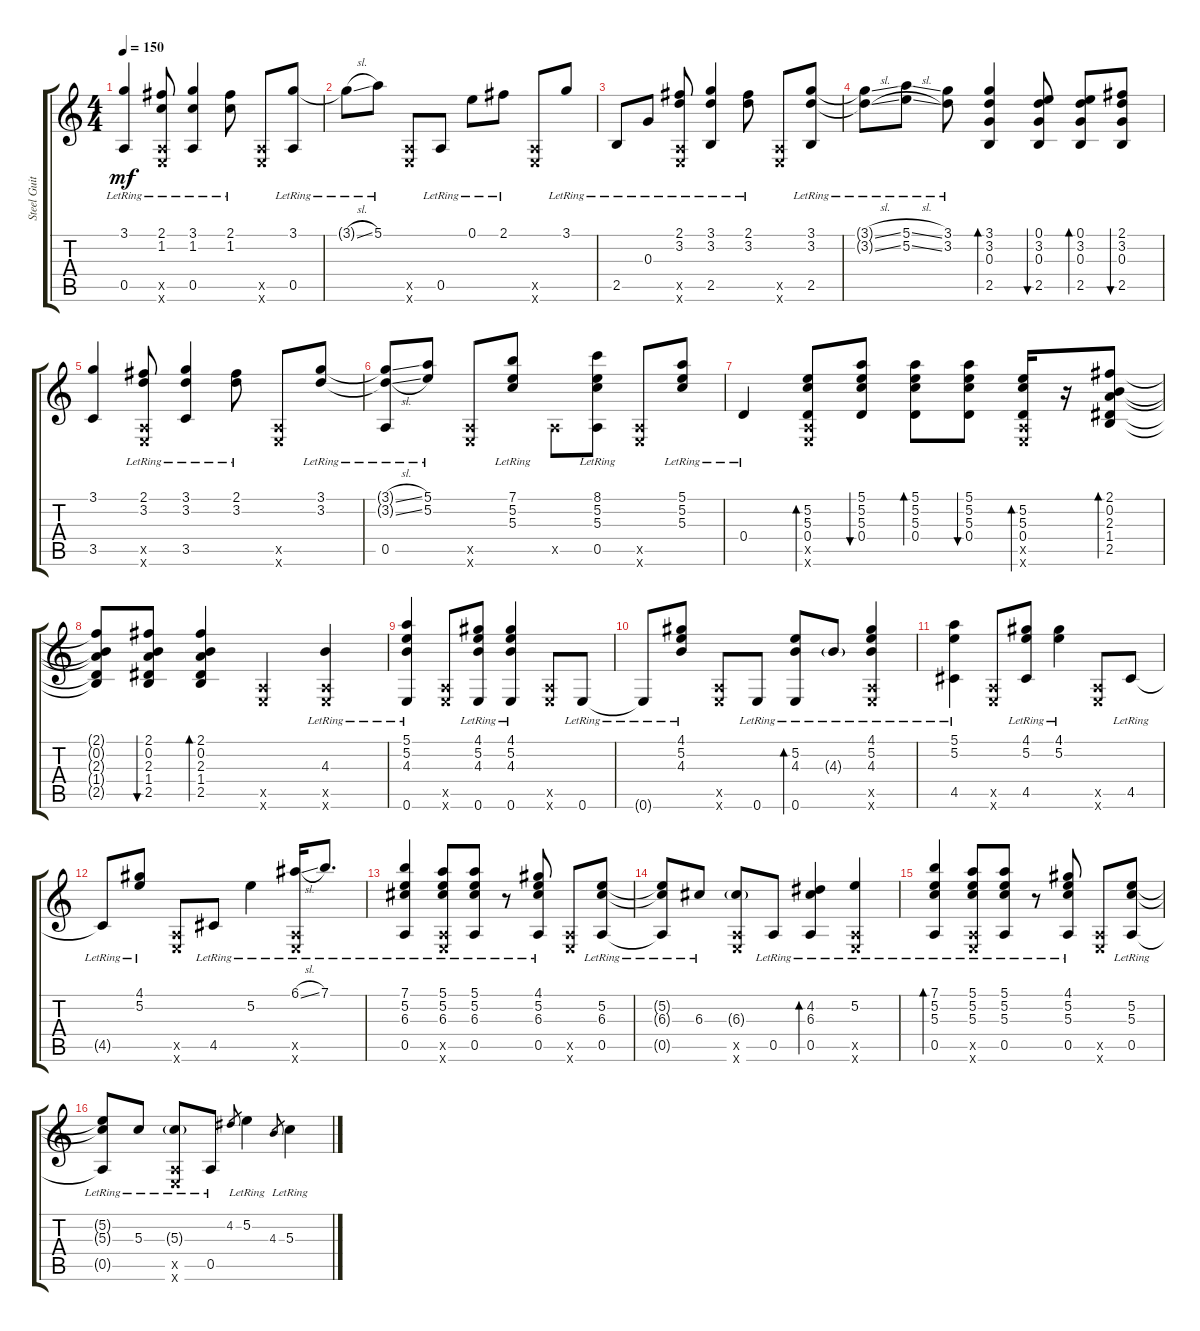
\track ("Steel Guitar" "Steel Guit") {instrument acousticguitarsteel}
\staff {score tabs}
\tuning (E4 B3 G3 D3 A2 E2) {hide}
\ts (4 4)
\tempo 150
\clef g2
\ks c
(3.1{lr} 0.5{lr}).4{dy mf} (2.1{lr} 1.2{lr} 0.5{x} 0.6{x}).8 (3.1{lr} 1.2{lr} 0.5{lr}).4 (2.1{lr} 1.2{lr}).8 (0.5{x} 0.6{x}).8 (3.1{lr} 0.5{lr}).8 |
3.1{sl lr t}.8 5.1{lr}.8 (0.5{x} 0.6{x}).8 0.5{lr}.8 0.1{lr}.8 2.1{lr}.8 (0.5{x} 0.6{x}).8 3.1{lr}.8 |
2.5{lr}.8 0.3{lr}.8 (2.1{lr} 3.2{lr} 0.5{x} 0.6{x}).8 (3.1{lr} 3.2{lr} 2.5{lr}).4 (2.1{lr} 3.2{lr}).8 (0.5{x} 0.6{x}).8 (3.1{lr} 3.2{lr} 2.5{lr}).8 |
(3.1{sl lr t} 3.2{sl lr t}).8 (5.1{sl lr} 5.2{sl lr}).8 (3.1{lr} 3.2{lr}).8 (3.1 3.2 0.3 2.5).4{bd 30} (0.1 3.2 0.3 2.5).8{bu 30} (0.1 3.2 0.3 2.5).8{bd 30} (2.1 3.2 0.3 2.5).8{bu 30} |
(3.1 3.5).4 (2.1{lr} 3.2{lr} 0.5{x} 0.6{x}).8 (3.1{lr} 3.2{lr} 3.5{lr}).4 (2.1{lr} 3.2{lr}).8 (0.5{x} 0.6{x}).8 (3.1{lr} 3.2{lr}).8 |
(3.1{sl lr t} 3.2{sl lr t} 0.5{lr}).8 (5.1{lr} 5.2{lr}).8 (0.5{x} 0.6{x}).8 (7.1{lr} 5.2{lr} 5.3{lr}).8 0.5{x}.8 (8.1{lr} 5.2{lr} 5.3{lr} 0.5{lr}).8 (0.5{x} 0.6{x}).8 (5.1{lr} 5.2{lr} 5.3{lr}).8 |
0.4{lr}.4 (5.2 5.3 0.4 0.5{x} 0.6{x}).8{bd 30} (5.1 5.2 5.3 0.4).8{bu 30} (5.1 5.2 5.3 0.4).8{bd 30} (5.1 5.2 5.3 0.4).8{bu 30} (5.2 5.3 0.4 0.5{x} 0.6{x}).16{bd 30} r.16 (2.1 0.2 2.3 1.4 2.5).8{bd 30} |
(2.1{t} 0.2{t} 2.3{t} 1.4{t} 2.5{t}).8 (2.1 0.2 2.3 1.4 2.5).8{bu 30} (2.1 0.2 2.3 1.4 2.5).4{bd 30} (0.5{x} 0.6{x}).4 (4.3{lr} 0.5{x} 0.6{x}).4 |
(5.1{lr} 5.2{lr} 4.3{lr} 0.6{lr}).4 (0.5{x} 0.6{x}).8 (4.1{lr} 5.2{lr} 4.3{lr} 0.6{lr}).8 (4.1{lr} 5.2{lr} 4.3{lr} 0.6{lr}).4 (0.5{x} 0.6{x}).8 0.6{lr}.8 |
0.6{lr t}.8 (4.1{lr} 5.2{lr} 4.3{lr}).8 (0.5{x} 0.6{x}).8 0.6{lr}.8 (5.2{lr} 4.3{lr} 0.6{lr}).8{bd 240} 4.3{g lr}.8 (4.1{lr} 5.2{lr} 4.3{lr} 0.5{x} 0.6{x}).4 |
(5.1{lr} 5.2{lr} 4.5{lr}).4 (0.5{x} 0.6{x}).8 (4.1{lr} 5.2{lr} 4.5{lr}).8 (4.1{lr} 5.2{lr}).4 (0.5{x} 0.6{x}).8 4.5{lr}.8 |
4.5{lr t}.8 (4.1{lr} 5.2{lr}).8 (0.5{x} 0.6{x}).8 4.5{lr}.8 5.2{lr}.4 (6.1{sl lr} 0.5{x} 0.6{x}).16 7.1{lr}.8{d} |
(7.1{lr} 5.2{lr} 6.3{lr} 0.5{lr}).4 (5.1{lr} 5.2{lr} 6.3{lr} 0.5{x} 0.6{x}).8 (5.1{lr} 5.2{lr} 6.3{lr} 0.5{lr}).8 r.8 (4.1{lr} 5.2{lr} 6.3{lr} 0.5{lr}).8 (0.5{x} 0.6{x}).8 (5.2{lr} 6.3{lr} 0.5{lr}).8 |
(5.2{lr t} 6.3{lr t} 0.5{lr t}).8 6.3{lr}.8 (6.3{g} 0.5{x} 0.6{x}).8 0.5{lr}.8 (4.2{lr} 6.3{lr} 0.5{lr}).4{bd 240} (5.2{lr} 0.5{x} 0.6{x}).4 |
(7.1{lr} 5.2{lr} 5.3{lr} 0.5{lr}).4{bd 240} (5.1{lr} 5.2{lr} 5.3{lr} 0.5{x} 0.6{x}).8 (5.1{lr} 5.2{lr} 5.3{lr} 0.5{lr}).8 r.8 (4.1{lr} 5.2{lr} 5.3{lr} 0.5{lr}).8 (0.5{x} 0.6{x}).8 (5.2{lr} 5.3{lr} 0.5{lr}).8 |
(5.2{lr t} 5.3{lr t} 0.5{lr t}).8 5.3{lr}.8 (5.3{g lr} 0.5{x} 0.6{x}).8 0.5{lr}.8 4.2.8{gr} 5.2{lr}.4 4.3.8{gr} 5.3{lr}.4
